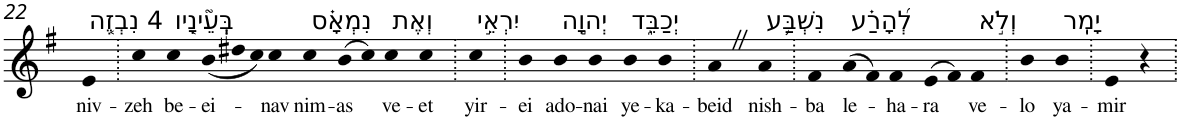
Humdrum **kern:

**kern	**text
*part1	*part1
*staff1	*staff1
*I"Piano	*
*I'Pno	*
!!LO:PB:g=z
*clefG2	*
*k[f#]	*
*G:	*
=22	=22
!LO:TX:a:t=4 נִבְזֶ֤ה	!
!	!LO:LY:b
4e	niv-
=23.	=23.
!	!LO:LY:b
4cc	-zeh
!LO:TX:a:t=בְּֽעֵ֘ינָ֤יו	!
!	!LO:LY:b
4cc	be-
*Xtuplet	*
!	!LO:LY:b
(<12b	-ei-
12dd#X	.
12cc)	.
!	!LO:LY:b
4cc	-nav
!LO:TX:a:t=נִמְאָ֗ס	!
!	!LO:LY:b
4cc	nim-
!	!LO:LY:b
(>8b	-as
8cc)	.
!LO:TX:a:t=וְאֶת	!
!	!LO:LY:b
4cc	ve-
!	!LO:LY:b
4cc	-et
=24.	=24.
!LO:TX:a:t=יִרְאֵ֣י	!
!	!LO:LY:b
4cc	yir-
=25.	=25.
!	!LO:LY:b
4b	-ei
!LO:TX:a:t=יְהוָ֣ה	!
!	!LO:LY:b
4b	ado-
!	!LO:LY:b
4b	-nai
!LO:TX:a:t=יְכַבֵּ֑ד	!
!	!LO:LY:b
4b	ye-
!	!LO:LY:b
4b	-ka-
=26.	=26.
!	!LO:LY:b
4aZ	-beid
!LO:TX:a:t=נִשְׁבַּ֥ע	!
!	!LO:LY:b
4a	nish-
=27.	=27.
!	!LO:LY:b
4f#	-ba
!LO:TX:a:t=לְ֝הָרַ֗ע	!
!	!LO:LY:b
(>8a	le-
8f#)	.
!	!LO:LY:b
4f#	-ha-
!	!LO:LY:b
(>8e	-ra
8f#)	.
!LO:TX:a:t=וְלֹ֣א	!
!	!LO:LY:b
4f#	ve-
=28.	=28.
!	!LO:LY:b
4b	-lo
!LO:TX:a:t=יָמִֽר	!
!	!LO:LY:b
4b	ya-
=29.	=29.
!	!LO:LY:b
4e	-mir
4r	.
=.	=.
*-	*-
